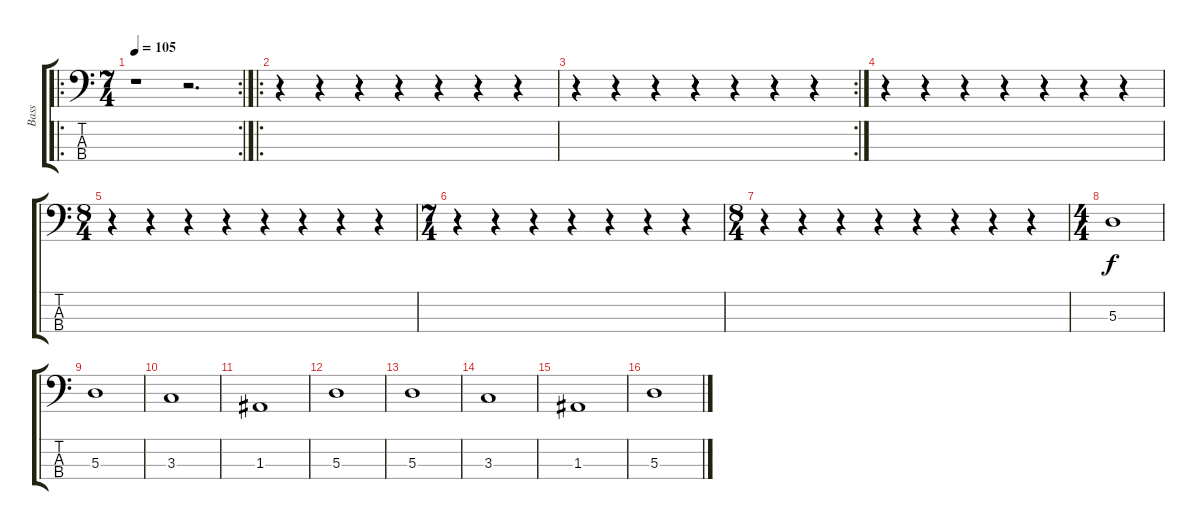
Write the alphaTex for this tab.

\track ("Bass" "Bass") {instrument electricbassfinger}
\staff {score tabs}
\tuning (G2 D2 A1 E1) {hide}
\ro
\rc 2
\ts (7 4)
\tempo 105
\clef f4
\ks c
r.1{dy f instrument electricbassfinger} r.2{d} |
\ro
r.4 r.4 r.4 r.4 r.4 r.4 r.4 |
\rc 2
r.4 r.4 r.4 r.4 r.4 r.4 r.4 |
r.4 r.4 r.4 r.4 r.4 r.4 r.4 |
\ts (8 4)
r.4 r.4 r.4 r.4 r.4 r.4 r.4 r.4 |
\ts (7 4)
r.4 r.4 r.4 r.4 r.4 r.4 r.4 |
\ts (8 4)
r.4 r.4 r.4 r.4 r.4 r.4 r.4 r.4 |
\ts (4 4)
5.3.1 |
5.3.1 |
3.3.1 |
1.3.1 |
5.3.1 |
5.3.1 |
3.3.1 |
1.3.1 |
5.3.1
